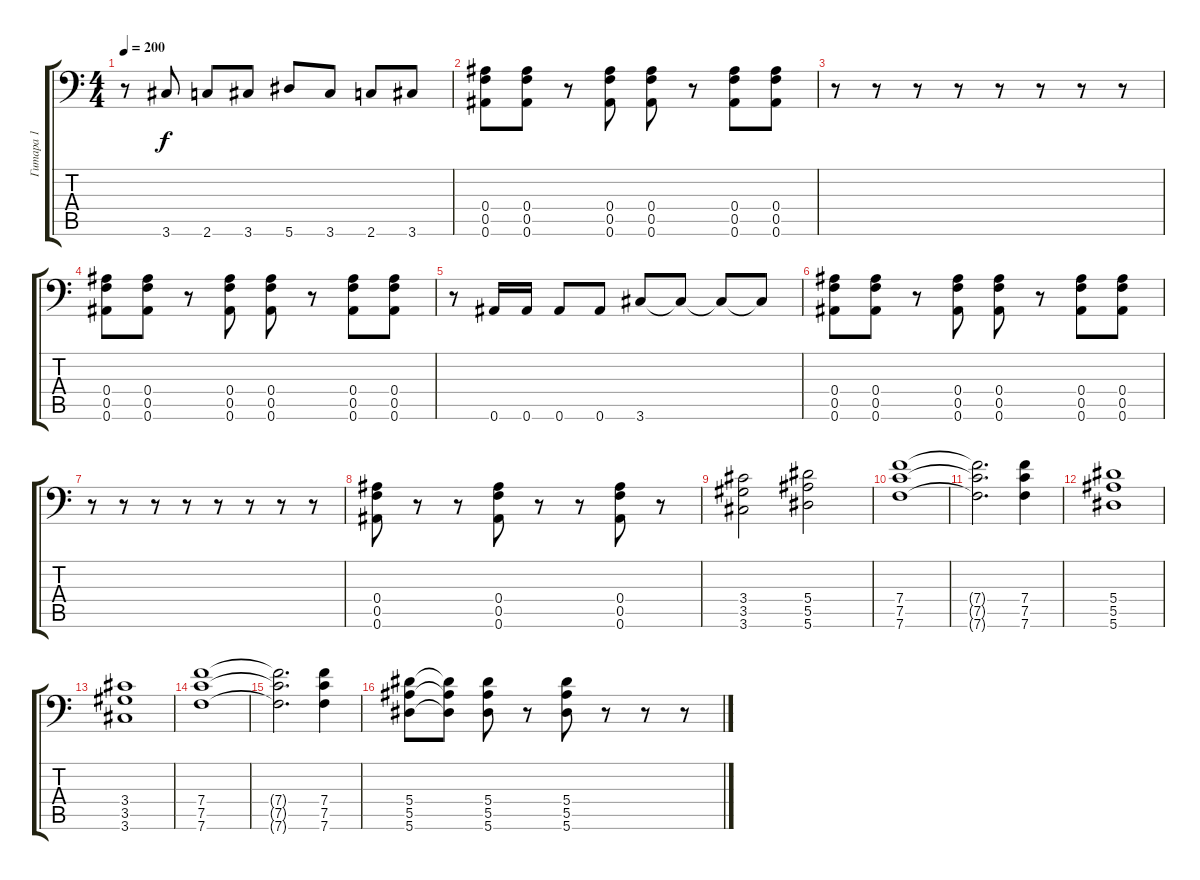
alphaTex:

\track ("Гитара 1" "Гитара 1") {instrument distortionguitar}
\staff {score tabs}
\tuning (C4 G3 Eb3 Bb2 F2 Bb1) {hide}
\ts (4 4)
\tempo 200
\clef f4
\ks c
r.8{dy f} 3.6.8 2.6.8 3.6.8 5.6.8 3.6.8 2.6.8 3.6.8 |
(0.4 0.5 0.6).8 (0.4 0.5 0.6).8 r.8 (0.4 0.5 0.6).8 (0.4 0.5 0.6).8 r.8 (0.4 0.5 0.6).8 (0.4 0.5 0.6).8 |
r.8 r.8 r.8 r.8 r.8 r.8 r.8 r.8 |
(0.4 0.5 0.6).8 (0.4 0.5 0.6).8 r.8 (0.4 0.5 0.6).8 (0.4 0.5 0.6).8 r.8 (0.4 0.5 0.6).8 (0.4 0.5 0.6).8 |
r.8 0.6.16 0.6.16 0.6.8 0.6.8 3.6.8 3.6{t}.8 3.6{t}.8 3.6{t}.8 |
(0.4 0.5 0.6).8 (0.4 0.5 0.6).8 r.8 (0.4 0.5 0.6).8 (0.4 0.5 0.6).8 r.8 (0.4 0.5 0.6).8 (0.4 0.5 0.6).8 |
r.8 r.8 r.8 r.8 r.8 r.8 r.8 r.8 |
(0.4 0.5 0.6).8 r.8 r.8 (0.4 0.5 0.6).8 r.8 r.8 (0.4 0.5 0.6).8 r.8 |
(3.4 3.5 3.6).2 (5.4 5.5 5.6).2 |
(7.4 7.5 7.6).1 |
(7.4{t} 7.5{t} 7.6{t}).2{d} (7.4 7.5 7.6).4 |
(5.4 5.5 5.6).1 |
(3.4 3.5 3.6).1 |
(7.4 7.5 7.6).1 |
(7.4{t} 7.5{t} 7.6{t}).2{d} (7.4 7.5 7.6).4 |
(5.4 5.5 5.6).8 (5.4{t} 5.5{t} 5.6{t}).8 (5.4 5.5 5.6).8 r.8 (5.4 5.5 5.6).8 r.8 r.8 r.8
